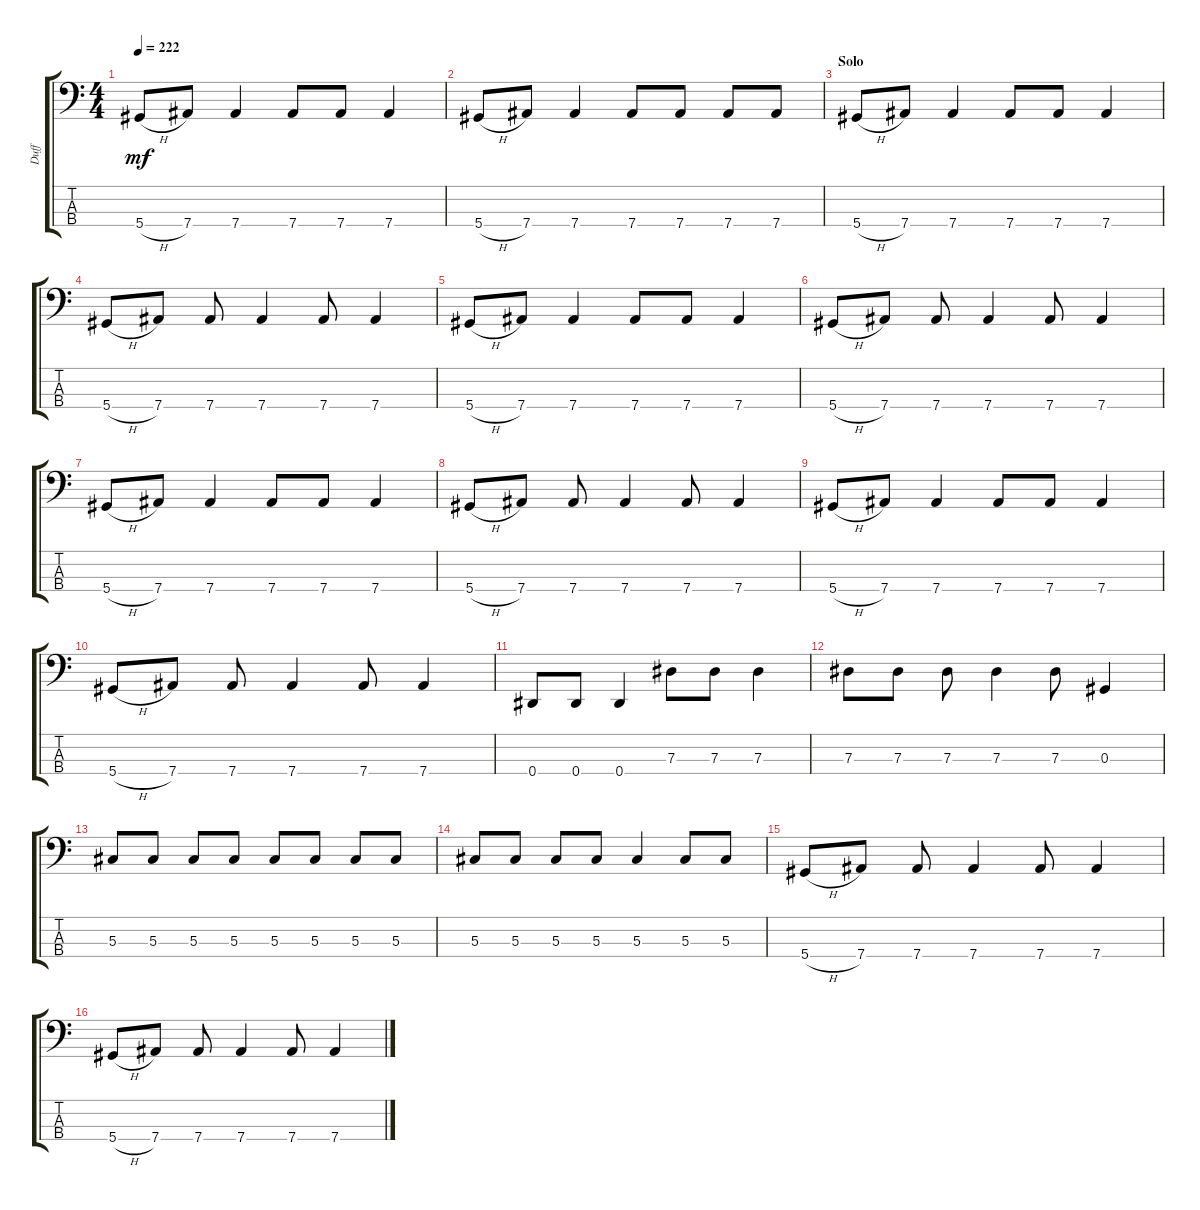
\track ("Duff" "Duff") {instrument electricbassfinger}
\staff {score tabs}
\tuning (Gb2 Db2 Ab1 Eb1) {hide}
\ts (4 4)
\tempo 222
\clef f4
\ks c
5.4{h}.8{dy mf} 7.4.8 7.4.4 7.4.8 7.4.8 7.4.4 |
5.4{h}.8 7.4.8 7.4.4 7.4.8 7.4.8 7.4.8 7.4.8 |
\section ("" "Solo")
5.4{h}.8 7.4.8 7.4.4 7.4.8 7.4.8 7.4.4 |
5.4{h}.8 7.4.8 7.4.8 7.4.4 7.4.8 7.4.4 |
5.4{h}.8 7.4.8 7.4.4 7.4.8 7.4.8 7.4.4 |
5.4{h}.8 7.4.8 7.4.8 7.4.4 7.4.8 7.4.4 |
5.4{h}.8 7.4.8 7.4.4 7.4.8 7.4.8 7.4.4 |
5.4{h}.8 7.4.8 7.4.8 7.4.4 7.4.8 7.4.4 |
5.4{h}.8 7.4.8 7.4.4 7.4.8 7.4.8 7.4.4 |
5.4{h}.8 7.4.8 7.4.8 7.4.4 7.4.8 7.4.4 |
0.4.8 0.4.8 0.4.4 7.3.8 7.3.8 7.3.4 |
7.3.8 7.3.8 7.3.8 7.3.4 7.3.8 0.3.4 |
5.3.8 5.3.8 5.3.8 5.3.8 5.3.8 5.3.8 5.3.8 5.3.8 |
5.3.8 5.3.8 5.3.8 5.3.8 5.3.4 5.3.8 5.3.8 |
5.4{h}.8 7.4.8 7.4.8 7.4.4 7.4.8 7.4.4 |
5.4{h}.8 7.4.8 7.4.8 7.4.4 7.4.8 7.4.4
